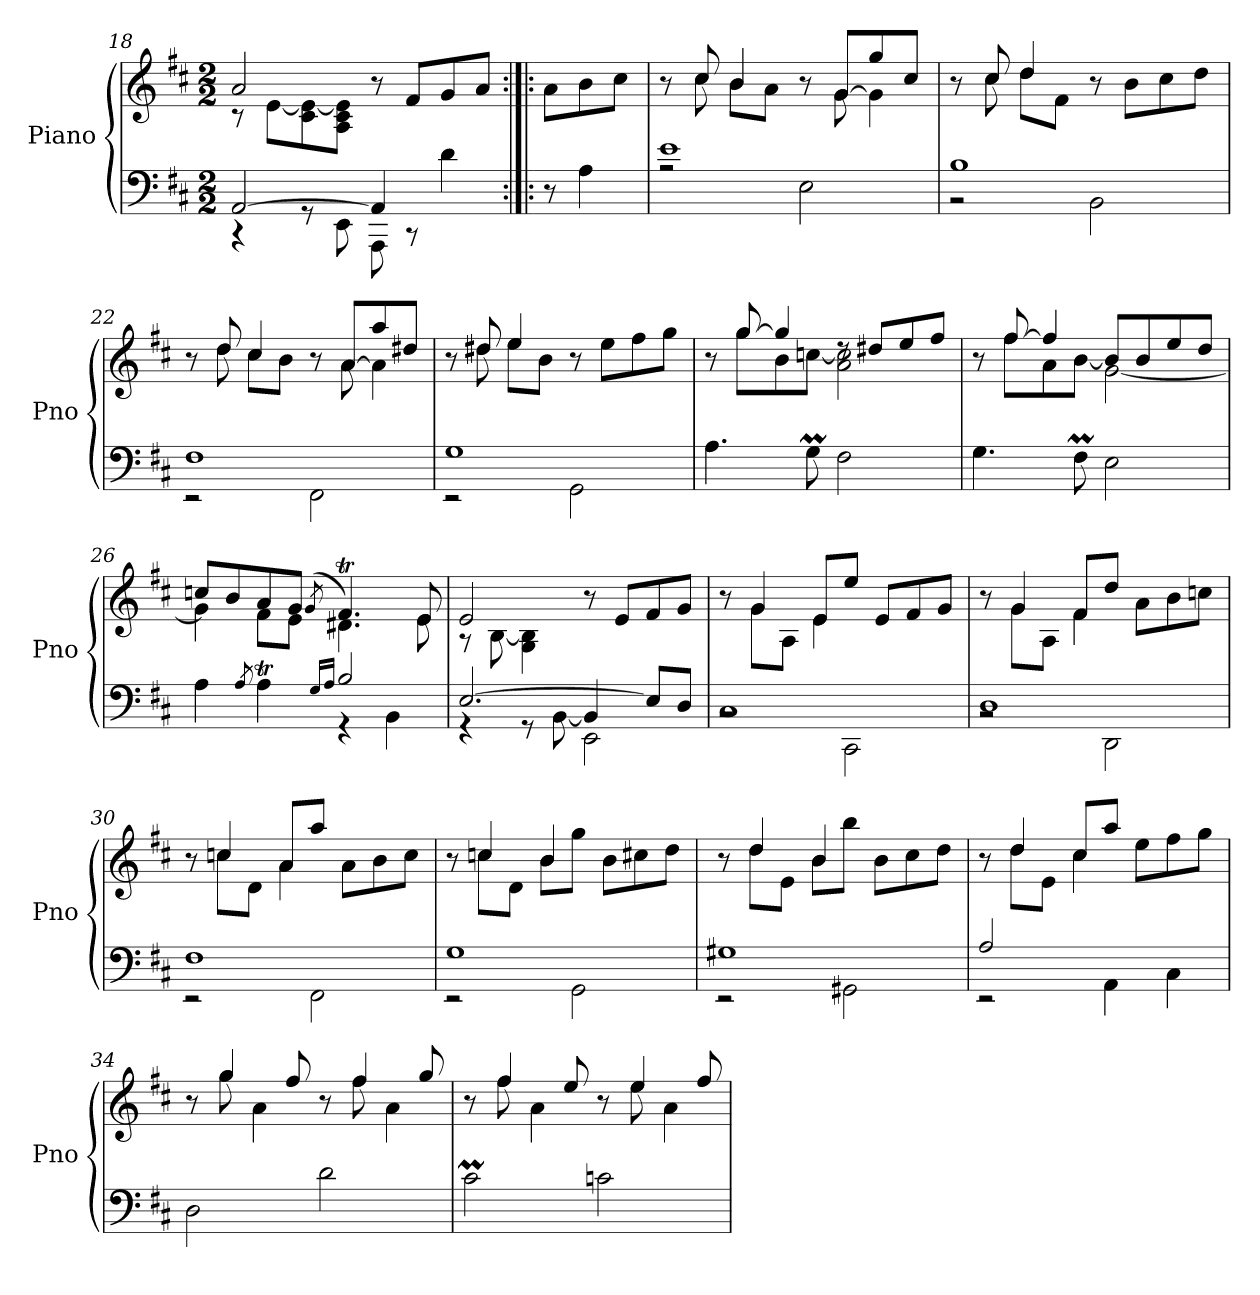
**kern	**kern
*part1	*part1
*staff2	*staff1
*I"Piano	*
*I'Pno	*
*clefF4	*clefG2
*k[f#c#]	*k[f#c#]
*M2/2	*M2/2
=18	=18
*^	*^
[2AA/	4r	2a/	8r
.	.	.	[8e\L
.	8rGG	.	8c#\ 8e\_
.	8EE\	.	8A\ 8c#\ 8e\]J
4AA/]	8AAA\	8r	2ryy
.	8r	8f#/L	.
4rEEyy	4d\	8g/	.
.	.	8a/J	.
*v	*v	*	*
*	*v	*v
!!LO:LB:g=z
=19:|!|:	=19:|!|:
8r	8a\L
4A\	8b\
.	8cc#\J
=20	=20
*^	*^
1e	2rA	8r	8ryy
.	.	8cc#/	8cc#\
.	.	4b/	8b\L
.	.	.	8a\J
.	2E\	8r	8ryy
.	.	[8g/L	8g\
.	.	8gg/	4g\]
.	.	8cc#/J	.
=21	=21	=21	=21
1B	2r	8r	8ryy
.	.	8cc#/	8cc#\
.	.	4dd/	8dd\L
.	.	.	8f#\J
.	2BB\	8r	2reyy
.	.	8b\L	.
.	.	8cc#\	.
.	.	8dd\J	.
=22	=22	=22	=22
1F#	2r	8r	8ryy
.	.	8dd/	8dd\
.	.	4cc#/	8cc#\L
.	.	.	8b\J
.	2FF#\	8r	8ryy
.	.	[8a/L	8a\
.	.	8aa/	4a\]
.	.	8dd#X/J	.
=23	=23	=23	=23
1G	2r	8r	8ryy
.	.	8dd#X/	8dd#\
.	.	4ee/	8ee\L
.	.	.	8b\J
.	2GG\	8r	2ryy
.	.	8ee\L	.
.	.	8ff#\	.
.	.	8gg\J	.
*v	*v	*	*
=24	=24	=24
4.A\	8r	8ryy
.	[8gg/	8gg\L
.	4gg/]	8b\
8GM\	.	[8ccn\J
2F#\	8rdd	2a\ 2cc\]
.	8dd#X/L	.
.	8ee/	.
.	8ff#/J	.
!!LO:LB:g=z	!!
=25	=25	=25
4.G\	8r	8ryy
.	[8ff#/	8ff#\L
.	4ff#/]	8a\
8F#m\	.	[8b\J
2E\	8b/L]	[2g\
.	8b/	.
.	8ee/	.
.	8dd/J	.
=26	=26	=26
*^	*	*
4A\	2rGGyy	8ccn/L	4g\]
.	.	8b/	.
8qA/	.	.	.
4AT\	.	8a/	8f#\L
.	.	8g/J	8e\J
16qG/LL	.	.	.
16qA/JJ	.	(>8qg/	.
2B/	4r	4.f#t/)	4.d#X\
.	4BB\	.	.
.	.	8e/	8e\
=27	=27	=27	=27
*	*^	*	*
[2.E/	4r	2rFyy	2e/	8r
.	.	.	.	[8B\
.	8r	.	.	4G\ 4B\]
.	[8BB\	.	.	.
.	4BB/]	2EE\	8r	2reyy
.	.	.	8e/L	.
8E/L]	4rGGyy	.	8f#/	.
8D/J	.	.	8g/J	.
*	*v	*v	*	*
=28	=28	=28	=28
1C#	2rBB	8r	8ryy
.	.	4g/	8g\L
.	.	.	8A\J
.	.	8e/L	4e\
.	2CC#\	8ee/J	.
.	.	8e/L	4.ryy
.	.	8f#/	.
.	.	8g/J	.
=29	=29	=29	=29
1D	2rBB	8r	8ryy
.	.	4g/	8g\L
.	.	.	8A\J
.	.	8f#/L	4f#\
.	2DD\	8dd/J	.
.	.	8a\L	4.ryy
.	.	8b\	.
.	.	8ccn\J	.
!!LO:LB:g=z	!!
=30	=30	=30	=30
1F#	2r	8r	8ryy
.	.	4ccn/	8cc\L
.	.	.	8d\J
.	.	4a\	8a/L
.	2FF#\	.	8aa/J
.	.	8a\L	4.rffyy
.	.	8b\	.
.	.	8cc\J	.
=31	=31	=31	=31
1G	2r	8r	8ryy
.	.	4ccn/	8cc\L
.	.	.	8d\J
.	.	4b/	8b\L
.	2GG\	.	8gg\J
.	.	8b\L	4.rcyy
.	.	8cc#X\	.
.	.	8dd\J	.
=32	=32	=32	=32
1G#X	2r	8r	8ryy
.	.	4dd/	8dd\L
.	.	.	8e\J
.	.	4b/	8b\L
.	2GG#X\	.	8bb\J
.	.	8b\L	4.rffyy
.	.	8cc#\	.
.	.	8dd\J	.
=33	=33	=33	=33
2A/	2r	8r	8ryy
.	.	4dd/	8dd\L
.	.	.	8e\J
.	.	4cc#\	8cc#/L
2ryy	4AA\	.	8aa/J
.	.	8ee\L	4.reyy
.	4C#\	8ff#\	.
.	.	8gg\J	.
*v	*v	*	*
=34	=34	=34
2D\	8r	8ryy
.	4gg/	8gg\
.	.	4a\
.	8ff#/	.
2d\	8r	8ryy
.	4ff#/	8ff#\
.	.	4a\
.	8gg/	.
=35	=35	=35
2c#m\	8r	8ryy
.	4ff#/	8ff#\
.	.	4a\
.	8ee/	.
2cn\	8r	8ryy
.	4ee/	8ee\
.	.	4a\
.	8ff#/	.
*	*v	*v
=	=
*-	*-
